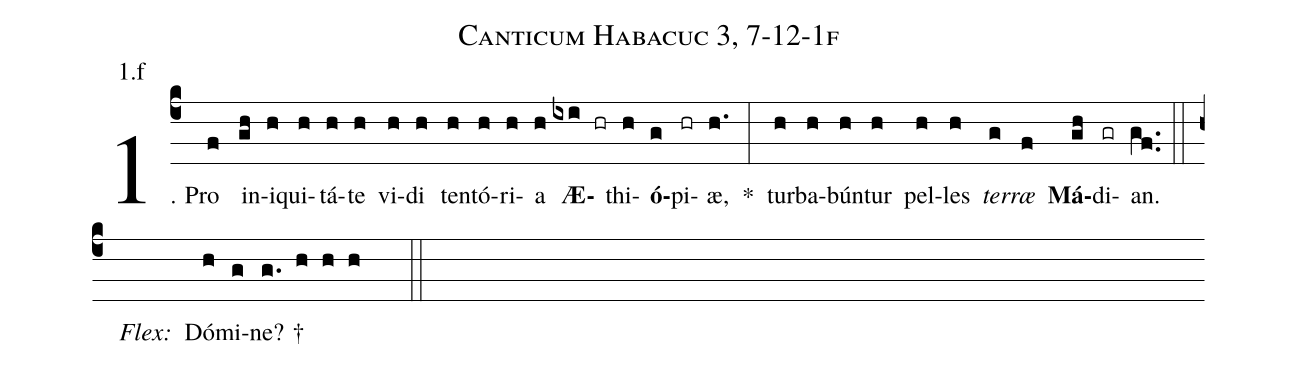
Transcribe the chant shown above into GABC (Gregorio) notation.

name: Canticum Habacuc 3, 7-12-1f;
annotation: 1.f;
%%
(c4)1. Pro(f) in(gh)i(h)qui(h)tá(h)te(h) vi(h)di(h) ten(h)tó(h)ri(h)a(h) <b>Æ</b>(ixi hr)thi(h)<b>ó</b>(g)pi(hr)æ,(h.) *(:) tur(h)ba(h)bún(h)tur(h) pel(h)les(h) <i>ter</i>(g)<i>ræ</i>(f) <b>Má</b>(gh)di(gr)an.(gf..) (::)
<i>Flex:</i>()  Dó(h)mi(g)ne? †(g. h h h  ::)
